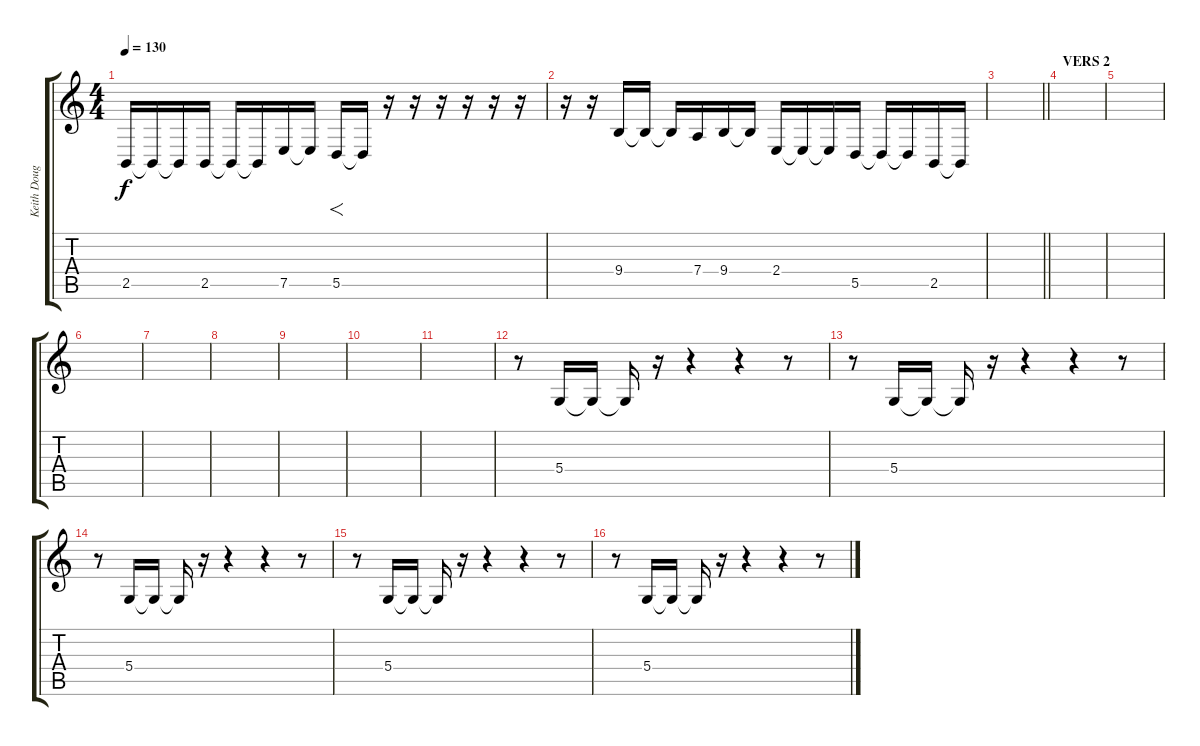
\track ("Keith Douglas" "Keith Doug") {instrument altosax}
\staff {score tabs}
\tuning (E4 B3 G3 D3 A2 E2) {hide}
\ts (4 4)
\tempo 130
\clef g2
\ks c
2.5.16{dy f} 2.5{t}.16 2.5{t}.16 2.5.16 2.5{t}.16 2.5{t}.16 7.5.16 7.5{t}.16 5.5.16{f} 5.5{t}.16 r.16 r.16 r.16 r.16 r.16 r.16 |
r.16 r.16 9.4.16 9.4{t}.16 9.4{t}.16 7.4.16 9.4.16 9.4{t}.16 2.4.16 2.4{t}.16 2.4{t}.16 5.5.16 5.5{t}.16 5.5{t}.16 2.5.16 2.5{t}.16 |
\barLineRight lightlight
|
\section ("" "VERS 2")
|
|
|
|
|
|
|
|
r.8 5.4.16 5.4{t}.16 5.4{t}.16 r.16 r.4 r.4 r.8 |
r.8 5.4.16 5.4{t}.16 5.4{t}.16 r.16 r.4 r.4 r.8 |
r.8 5.4.16 5.4{t}.16 5.4{t}.16 r.16 r.4 r.4 r.8 |
r.8 5.4.16 5.4{t}.16 5.4{t}.16 r.16 r.4 r.4 r.8 |
r.8 5.4.16 5.4{t}.16 5.4{t}.16 r.16 r.4 r.4 r.8
